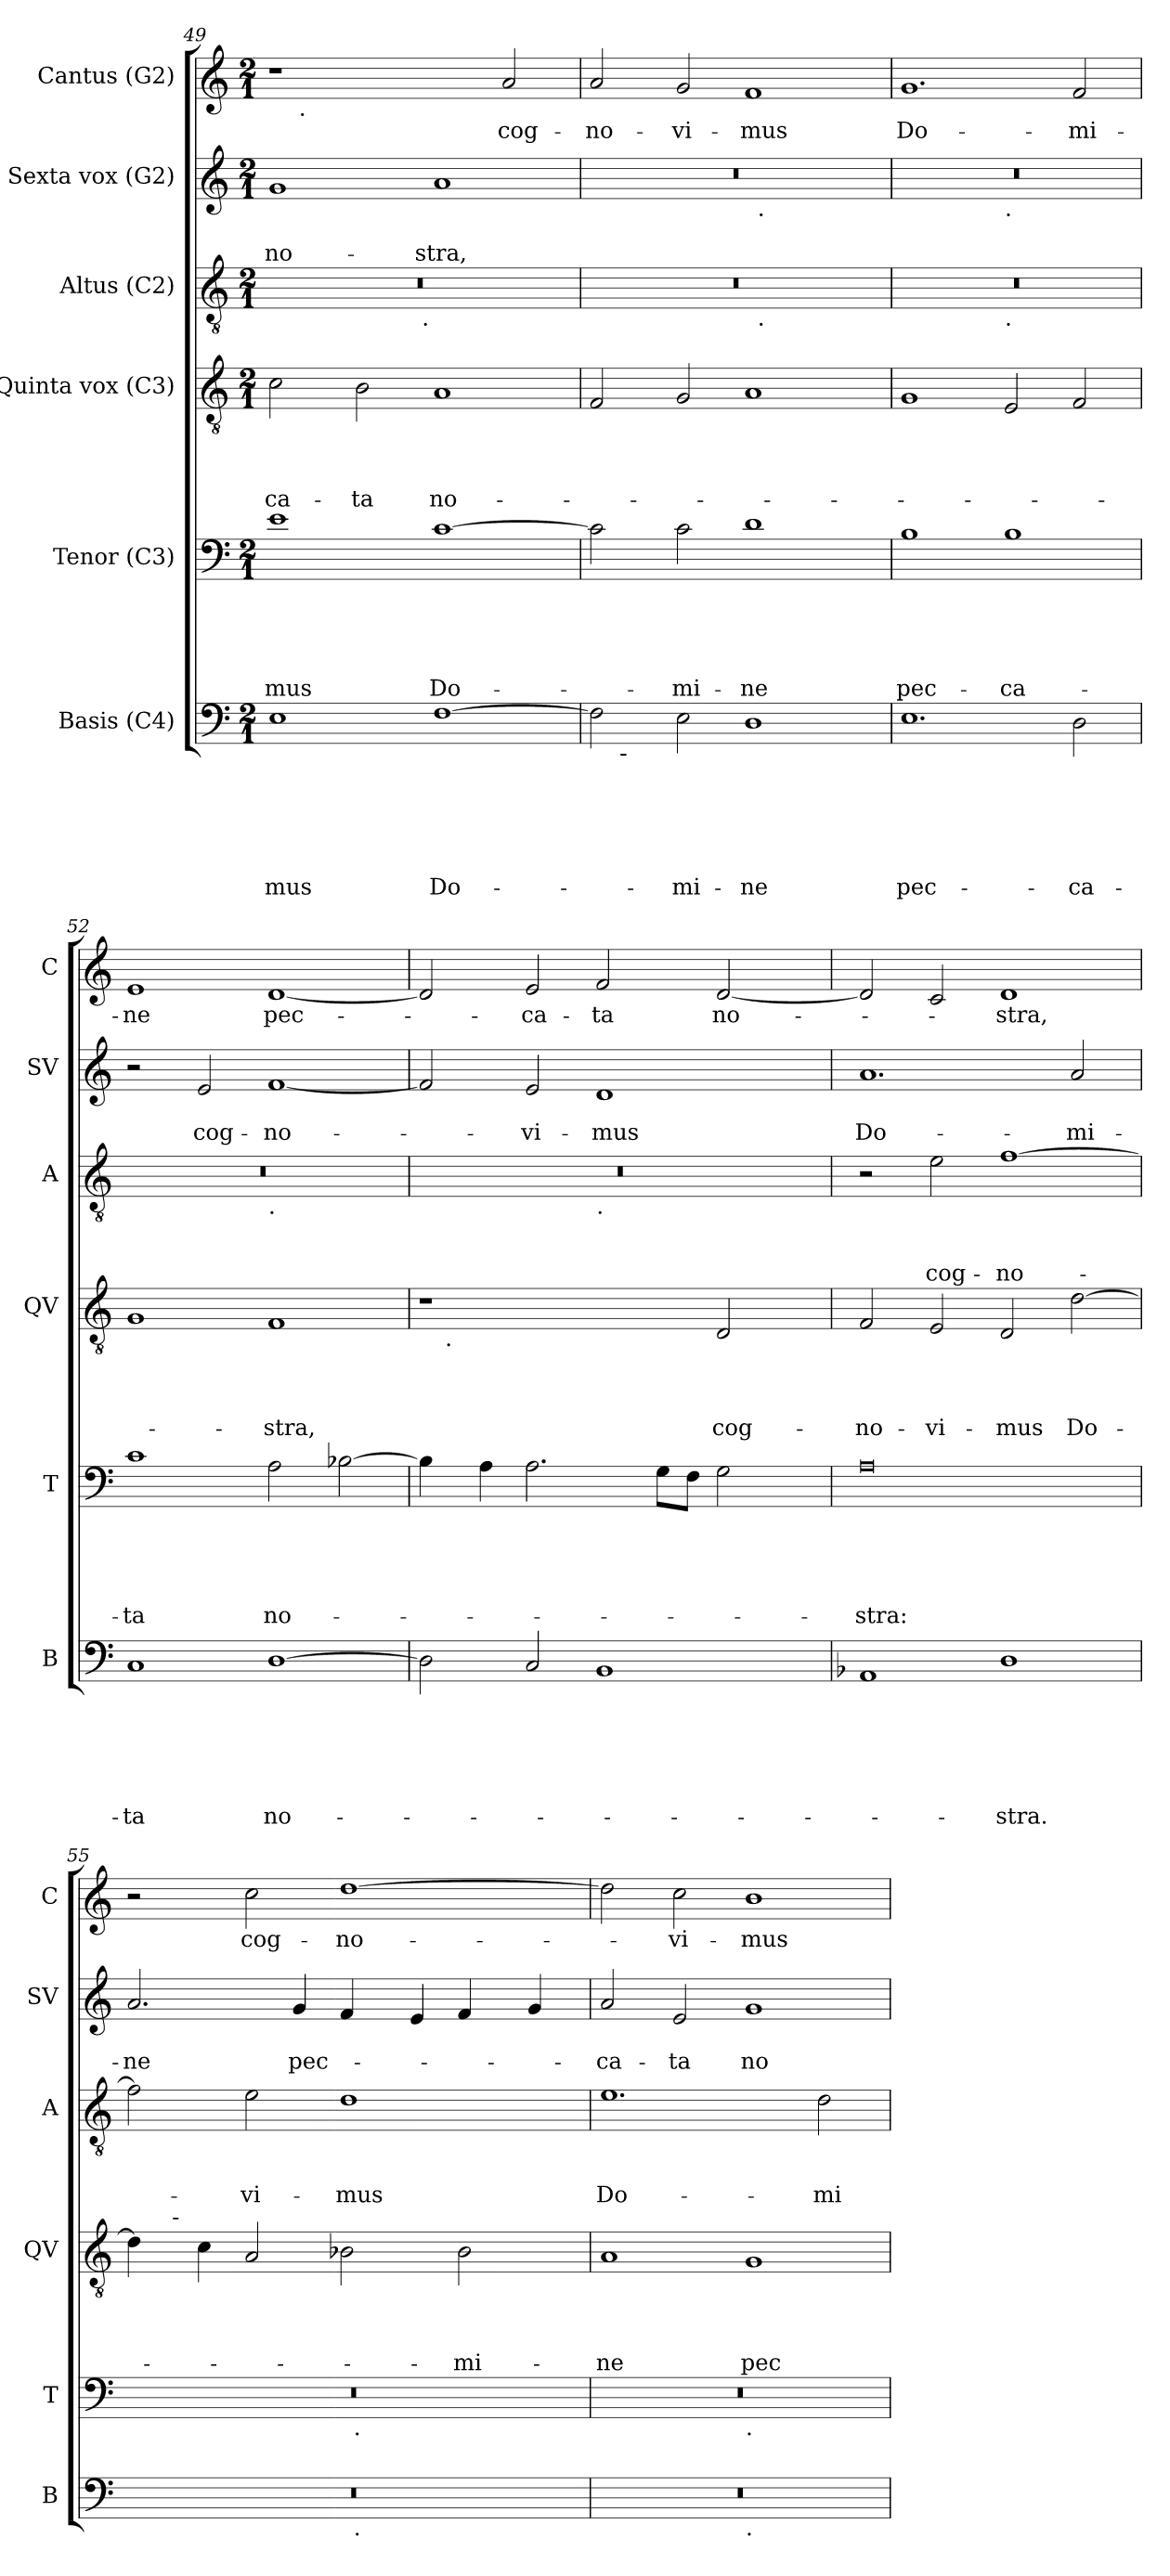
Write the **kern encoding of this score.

**kern	**text	**text	**text	**text	**text	**text	**kern	**text	**text	**text	**text	**text	**kern	**text	**text	**text	**text	**kern	**text	**text	**text	**kern	**text	**text	**kern	**text
*part6	*part6	*part6	*part6	*part6	*part6	*part6	*part5	*part5	*part5	*part5	*part5	*part5	*part4	*part4	*part4	*part4	*part4	*part3	*part3	*part3	*part3	*part2	*part2	*part2	*part1	*part1
*staff6	*staff6	*staff6	*staff6	*staff6	*staff6	*staff6	*staff5	*staff5	*staff5	*staff5	*staff5	*staff5	*staff4	*staff4	*staff4	*staff4	*staff4	*staff3	*staff3	*staff3	*staff3	*staff2	*staff2	*staff2	*staff1	*staff1
*I"Basis (C4)	*	*	*	*	*	*	*I"Tenor (C3)	*	*	*	*	*	*I"Quinta vox (C3)	*	*	*	*	*I"Altus (C2)	*	*	*	*I"Sexta vox (G2)	*	*	*I"Cantus (G2)	*
*I'B	*	*	*	*	*	*	*I'T	*	*	*	*	*	*I'QV	*	*	*	*	*I'A	*	*	*	*I'SV	*	*	*I'C	*
*clefF4	*	*	*	*	*	*	*clefF4	*	*	*	*	*	*clefGv2	*	*	*	*	*clefGv2	*	*	*	*clefG2	*	*	*clefG2	*
*k[]	*	*	*	*	*	*	*k[]	*	*	*	*	*	*k[]	*	*	*	*	*k[]	*	*	*	*k[]	*	*	*k[]	*
*C:	*	*	*	*	*	*	*C:	*	*	*	*	*	*C:	*	*	*	*	*C:	*	*	*	*C:	*	*	*C:	*
*M2/1	*	*	*	*	*	*	*M2/1	*	*	*	*	*	*M2/1	*	*	*	*	*M2/1	*	*	*	*M2/1	*	*	*M2/1	*
=49	=49	=49	=49	=49	=49	=49	=49	=49	=49	=49	=49	=49	=49	=49	=49	=49	=49	=49	=49	=49	=49	=49	=49	=49	=49	=49
!	!	!	!	!	!	!LO:LY:b	!	!	!	!	!	!LO:LY:b	!	!	!	!	!LO:LY:b	!	!	!	!	!	!	!LO:LY:b	!	!
*	*	*	*	*	*	*	*	*	*	*	*	*	*	*	*	*	*	*^	*	*	*	*	*	*	*^	*
1E	.	.	.	.	.	-mus	1e	.	.	.	.	-mus	2c\	.	.	.	-ca-	0r	2ryy	.	.	.	1g	.	no-	1r	8ryy	.
!	!	!	!	!	!	!	!	!	!	!	!	!	!	!	!	!	!	!	!	!	!	!	!	!	!	!	!LO:TX:b:t=.	!
.	.	.	.	.	.	.	.	.	.	.	.	.	.	.	.	.	.	.	.	.	.	.	.	.	.	.	1...ryy	.
!	!	!	!	!	!	!	!	!	!	!	!	!	!	!	!	!	!LO:LY:b	!	!	!	!	!	!	!	!	!	!	!
.	.	.	.	.	.	.	.	.	.	.	.	.	2B\	.	.	.	-ta	.	4...ryy	.	.	.	.	.	.	.	.	.
!	!	!	!	!	!	!	!	!	!	!	!	!	!	!	!	!	!	!	!LO:TX:b:t=.	!	!	!	!	!	!	!	!	!
.	.	.	.	.	.	.	.	.	.	.	.	.	.	.	.	.	.	.	1ryy	.	.	.	.	.	.	.	.	.
!	!	!	!	!	!	!LO:LY:b	!	!	!	!	!	!LO:LY:b	!	!	!	!	!LO:LY:b	!	!	!	!	!	!	!	!LO:LY:b	!	!	!
[<1F	.	.	.	.	.	Do-	[<1c	.	.	.	.	Do-	1A	.	.	.	no-	.	.	.	.	.	1a	.	-stra,	2ryy	.	.
!	!	!	!	!	!	!	!	!	!	!	!	!	!	!	!	!	!	!	!	!	!	!	!	!	!	!	!	!LO:LY:b
.	.	.	.	.	.	.	.	.	.	.	.	.	.	.	.	.	.	.	.	.	.	.	.	.	.	2a/	.	cog-
.	.	.	.	.	.	.	.	.	.	.	.	.	.	.	.	.	.	.	32ryy	.	.	.	.	.	.	.	.	.
!!LO:LB:g=z
=50	=50	=50	=50	=50	=50	=50	=50	=50	=50	=50	=50	=50	=50	=50	=50	=50	=50	=50	=50	=50	=50	=50	=50	=50	=50	=50	=50	=50
!	!	!	!	!	!	!	!	!	!	!	!	!	!	!	!	!	!	!	!	!	!	!	!	!	!	!	!	!LO:LY:b
*^	*	*	*	*	*	*	*	*	*	*	*	*	*	*	*	*	*	*	*	*	*	*	*^	*	*	*v	*v	*
2F\]	8ryy	.	.	.	.	.	.	2c\]	.	.	.	.	.	2F/	.	.	.	.	0r	1ryy	.	.	.	0r	1ryy	.	.	2a/	-no-
!	!LO:TX:b:t=-	!	!	!	!	!	!	!	!	!	!	!	!	!	!	!	!	!	!	!	!	!	!	!	!	!	!	!	!
.	1...ryy	.	.	.	.	.	.	.	.	.	.	.	.	.	.	.	.	.	.	.	.	.	.	.	.	.	.	.	.
!	!	!	!	!	!	!	!LO:LY:b	!	!	!	!	!	!LO:LY:b	!	!	!	!	!	!	!	!	!	!	!	!	!	!	!	!LO:LY:b
2E\	.	.	.	.	.	.	-mi-	2c\	.	.	.	.	-mi-	2G/	.	.	.	.	.	.	.	.	.	.	.	.	.	2g/	-vi-
!	!	!	!	!	!	!	!LO:LY:b	!	!	!	!	!	!LO:LY:b	!	!	!	!	!	!	!	!	!	!	!	!	!	!	!	!LO:LY:b
1D	.	.	.	.	.	.	-ne	1d	.	.	.	.	-ne	1A	.	.	.	.	.	32ryy	.	.	.	.	32ryy	.	.	1f	-mus
!	!	!	!	!	!	!	!	!	!	!	!	!	!	!	!	!	!	!	!	!	!	!	!	!	!LO:TX:b:t=.	!	!	!	!
!	!	!	!	!	!	!	!	!	!	!	!	!	!	!	!	!	!	!	!	!LO:TX:b:t=.	!	!	!	!	!	!	!	!	!
.	.	.	.	.	.	.	.	.	.	.	.	.	.	.	.	.	.	.	.	2ryy	.	.	.	.	2ryy	.	.	.	.
.	.	.	.	.	.	.	.	.	.	.	.	.	.	.	.	.	.	.	.	4...ryy	.	.	.	.	4...ryy	.	.	.	.
=51	=51	=51	=51	=51	=51	=51	=51	=51	=51	=51	=51	=51	=51	=51	=51	=51	=51	=51	=51	=51	=51	=51	=51	=51	=51	=51	=51	=51	=51
!	!	!	!	!	!	!	!LO:LY:b	!	!	!	!	!	!LO:LY:b	!	!	!	!	!	!	!	!	!	!	!	!	!	!	!	!LO:LY:b
*v	*v	*	*	*	*	*	*	*	*	*	*	*	*	*	*	*	*	*	*	*	*	*	*	*	*	*	*	*	*
1.E	.	.	.	.	.	pec-	1B	.	.	.	.	pec-	1G	.	.	.	.	0r	1ryy	.	.	.	0r	1ryy	.	.	1.g	Do-
!	!	!	!	!	!	!	!	!	!	!	!	!	!	!	!	!	!	!	!	!	!	!	!	!LO:TX:b:t=.	!	!	!	!
!	!	!	!	!	!	!	!	!	!	!	!	!	!	!	!	!	!	!	!LO:TX:b:t=.	!	!	!	!	!	!	!	!	!
!	!	!	!	!	!	!	!	!	!	!	!	!LO:LY:b	!	!	!	!	!	!	!	!	!	!	!	!	!	!	!	!
.	.	.	.	.	.	.	1B	.	.	.	.	-ca-	2E/	.	.	.	.	.	1ryy	.	.	.	.	1ryy	.	.	.	.
!	!	!	!	!	!	!LO:LY:b	!	!	!	!	!	!	!	!	!	!	!	!	!	!	!	!	!	!	!	!	!	!LO:LY:b
2D\	.	.	.	.	.	-ca-	.	.	.	.	.	.	2F/	.	.	.	.	.	.	.	.	.	.	.	.	.	2f/	-mi-
=52	=52	=52	=52	=52	=52	=52	=52	=52	=52	=52	=52	=52	=52	=52	=52	=52	=52	=52	=52	=52	=52	=52	=52	=52	=52	=52	=52	=52
!	!	!	!	!	!	!LO:LY:b	!	!	!	!	!	!LO:LY:b	!	!	!	!	!	!	!	!	!	!	!	!	!	!	!	!LO:LY:b
*	*	*	*	*	*	*	*	*	*	*	*	*	*	*	*	*	*	*	*	*	*	*	*v	*v	*	*	*	*
1C	.	.	.	.	.	-ta	1c	.	.	.	.	-ta	1G	.	.	.	.	0r	1ryy	.	.	.	2r	.	.	1e	-ne
!	!	!	!	!	!	!	!	!	!	!	!	!	!	!	!	!	!	!	!	!	!	!	!	!	!LO:LY:b	!	!
.	.	.	.	.	.	.	.	.	.	.	.	.	.	.	.	.	.	.	.	.	.	.	2e/	.	cog-	.	.
!	!	!	!	!	!	!	!	!	!	!	!	!	!	!	!	!	!	!	!LO:TX:b:t=.	!	!	!	!	!	!	!	!
!	!	!	!	!	!	!LO:LY:b	!	!	!	!	!	!LO:LY:b	!	!	!	!	!LO:LY:b	!	!	!	!	!	!	!	!LO:LY:b	!	!LO:LY:b
[>1D	.	.	.	.	.	no-	2A\	.	.	.	.	no-	1F	.	.	.	-stra,	.	1ryy	.	.	.	[<1f	.	-no-	[<1d	pec-
.	.	.	.	.	.	.	[>2B-X\	.	.	.	.	.	.	.	.	.	.	.	.	.	.	.	.	.	.	.	.
=53	=53	=53	=53	=53	=53	=53	=53	=53	=53	=53	=53	=53	=53	=53	=53	=53	=53	=53	=53	=53	=53	=53	=53	=53	=53	=53	=53
*	*	*	*	*	*	*	*	*	*	*	*	*	*^	*	*	*	*	*	*	*	*	*	*	*	*	*	*
2D\]	.	.	.	.	.	.	4B-\]	.	.	.	.	.	1r	16.ryy	.	.	.	.	0r	1ryy	.	.	.	2f/]	.	.	2d/]	.
!	!	!	!	!	!	!	!	!	!	!	!	!	!	!LO:TX:b:t=.	!	!	!	!	!	!	!	!	!	!	!	!	!	!
.	.	.	.	.	.	.	.	.	.	.	.	.	.	1ryy	.	.	.	.	.	.	.	.	.	.	.	.	.	.
.	.	.	.	.	.	.	4A\	.	.	.	.	.	.	.	.	.	.	.	.	.	.	.	.	.	.	.	.	.
!	!	!	!	!	!	!	!	!	!	!	!	!	!	!	!	!	!	!	!	!	!	!	!	!	!	!LO:LY:b	!	!LO:LY:b
2C/	.	.	.	.	.	.	2.A\	.	.	.	.	.	.	.	.	.	.	.	.	.	.	.	.	2e/	.	-vi-	2e/	-ca-
!	!	!	!	!	!	!	!	!	!	!	!	!	!	!	!	!	!	!	!	!LO:TX:b:t=.	!	!	!	!	!	!	!	!
!	!	!	!	!	!	!	!	!	!	!	!	!	!	!	!	!	!	!	!	!	!	!	!	!	!	!LO:LY:b	!	!LO:LY:b
1BB	.	.	.	.	.	.	.	.	.	.	.	.	2ryy	.	.	.	.	.	.	1ryy	.	.	.	1d	.	-mus	2f/	-ta
.	.	.	.	.	.	.	.	.	.	.	.	.	.	2ryy	.	.	.	.	.	.	.	.	.	.	.	.	.	.
.	.	.	.	.	.	.	8G\L	.	.	.	.	.	.	.	.	.	.	.	.	.	.	.	.	.	.	.	.	.
.	.	.	.	.	.	.	8F\J	.	.	.	.	.	.	.	.	.	.	.	.	.	.	.	.	.	.	.	.	.
!	!	!	!	!	!	!	!	!	!	!	!	!	!	!	!	!	!	!LO:LY:b	!	!	!	!	!	!	!	!	!	!LO:LY:b
.	.	.	.	.	.	.	2G\	.	.	.	.	.	2D/	.	.	.	.	cog-	.	.	.	.	.	.	.	.	[<2d/	no-
.	.	.	.	.	.	.	.	.	.	.	.	.	.	4ryy	.	.	.	.	.	.	.	.	.	.	.	.	.	.
.	.	.	.	.	.	.	.	.	.	.	.	.	.	8ryy	.	.	.	.	.	.	.	.	.	.	.	.	.	.
.	.	.	.	.	.	.	.	.	.	.	.	.	.	32ryy	.	.	.	.	.	.	.	.	.	.	.	.	.	.
*	*	*	*	*	*	*	*	*	*	*	*	*	*v	*v	*	*	*	*	*	*	*	*	*	*	*	*	*	*
*	*	*	*	*	*	*	*	*	*	*	*	*	*	*	*	*	*	*v	*v	*	*	*	*	*	*	*	*
=54	=54	=54	=54	=54	=54	=54	=54	=54	=54	=54	=54	=54	=54	=54	=54	=54	=54	=54	=54	=54	=54	=54	=54	=54	=54	=54
*k[b-]	*	*	*	*	*	*	*	*	*	*	*	*	*	*	*	*	*	*	*	*	*	*	*	*	*	*
*F:	*	*	*	*	*	*	*	*	*	*	*	*	*	*	*	*	*	*	*	*	*	*	*	*	*	*
*	*	*	*	*	*	*	*	*	*	*	*	*	*^	*	*	*	*	*^	*	*	*	*	*	*	*	*
!	!	!	!	!	!	!	!	!	!	!	!	!LO:LY:b	!	!	!	!	!	!LO:LY:b	!	!	!	!	!	!	!	!LO:LY:b	!	!
*	*	*	*	*	*	*	*	*	*	*	*	*	*v	*v	*	*	*	*	*	*	*	*	*	*	*	*	*	*
*	*	*	*	*	*	*	*	*	*	*	*	*	*	*	*	*	*	*v	*v	*	*	*	*	*	*	*	*
1AA	.	.	.	.	.	.	0A	.	.	.	.	-stra:	2F/	.	.	.	-no-	2r	.	.	.	1.a	.	Do-	2d/]	.
!	!	!	!	!	!	!	!	!	!	!	!	!	!	!	!	!	!LO:LY:b	!	!	!	!LO:LY:b	!	!	!	!	!
.	.	.	.	.	.	.	.	.	.	.	.	.	2E/	.	.	.	-vi-	2e\	.	.	cog-	.	.	.	2c/	.
!	!	!	!	!	!	!LO:LY:b	!	!	!	!	!	!	!	!	!	!	!LO:LY:b	!	!	!	!LO:LY:b	!	!	!	!	!LO:LY:b
1D	.	.	.	.	.	-stra.	.	.	.	.	.	.	2D/	.	.	.	-mus	[<1f	.	.	-no-	.	.	.	1d	-stra,
!	!	!	!	!	!	!	!	!	!	!	!	!	!	!	!	!	!LO:LY:b	!	!	!	!	!	!	!LO:LY:b	!	!
.	.	.	.	.	.	.	.	.	.	.	.	.	[<2d\	.	.	.	Do-	.	.	.	.	2a/	.	-mi-	.	.
!!LO:LB:g=z
=55	=55	=55	=55	=55	=55	=55	=55	=55	=55	=55	=55	=55	=55	=55	=55	=55	=55	=55	=55	=55	=55	=55	=55	=55	=55	=55
*k[]	*	*	*	*	*	*	*	*	*	*	*	*	*	*	*	*	*	*	*	*	*	*	*	*	*	*
*C:	*	*	*	*	*	*	*	*	*	*	*	*	*	*	*	*	*	*	*	*	*	*	*	*	*	*
!	!	!	!	!	!	!	!	!	!	!	!	!	!	!	!	!	!	!	!	!	!	!	!	!LO:LY:b	!	!
*^	*	*	*	*	*	*	*^	*	*	*	*	*	*^	*	*	*	*	*	*	*	*	*	*	*	*	*
0r	1ryy	.	.	.	.	.	.	0r	1ryy	.	.	.	.	.	4d\]	8ryy	.	.	.	.	2f\]	.	.	.	2.a/	.	-ne	2r	.
.	.	.	.	.	.	.	.	.	.	.	.	.	.	.	.	32ryy	.	.	.	.	.	.	.	.	.	.	.	.	.
!	!	!	!	!	!	!	!	!	!	!	!	!	!	!	!	!LO:TX:a:t=-	!	!	!	!	!	!	!	!	!	!	!	!	!
.	.	.	.	.	.	.	.	.	.	.	.	.	.	.	.	1ryy	.	.	.	.	.	.	.	.	.	.	.	.	.
.	.	.	.	.	.	.	.	.	.	.	.	.	.	.	4c\	.	.	.	.	.	.	.	.	.	.	.	.	.	.
!	!	!	!	!	!	!	!	!	!	!	!	!	!	!	!	!	!	!	!	!	!	!	!	!LO:LY:b	!	!	!	!	!LO:LY:b
.	.	.	.	.	.	.	.	.	.	.	.	.	.	.	2A/	.	.	.	.	.	2e\	.	.	-vi-	.	.	.	2cc\	cog-
!	!	!	!	!	!	!	!	!	!	!	!	!	!	!	!	!	!	!	!	!	!	!	!	!	!	!	!LO:LY:b	!	!
.	.	.	.	.	.	.	.	.	.	.	.	.	.	.	.	.	.	.	.	.	.	.	.	.	4g/	.	pec-	.	.
!	!	!	!	!	!	!	!	!	!	!	!	!	!	!	!	!	!	!	!	!	!	!	!	!LO:LY:b	!	!	!	!	!LO:LY:b
.	32ryy	.	.	.	.	.	.	.	32ryy	.	.	.	.	.	2B-X\	.	.	.	.	.	1d	.	.	-mus	4f/	.	.	[>1dd	-no-
!	!	!	!	!	!	!	!	!	!LO:TX:b:t=.	!	!	!	!	!	!	!	!	!	!	!	!	!	!	!	!	!	!	!	!
!	!LO:TX:b:t=.	!	!	!	!	!	!	!	!	!	!	!	!	!	!	!	!	!	!	!	!	!	!	!	!	!	!	!	!
.	2ryy	.	.	.	.	.	.	.	2ryy	.	.	.	.	.	.	.	.	.	.	.	.	.	.	.	.	.	.	.	.
.	.	.	.	.	.	.	.	.	.	.	.	.	.	.	.	2ryy	.	.	.	.	.	.	.	.	.	.	.	.	.
.	.	.	.	.	.	.	.	.	.	.	.	.	.	.	.	.	.	.	.	.	.	.	.	.	4e/	.	.	.	.
!	!	!	!	!	!	!	!	!	!	!	!	!	!	!	!	!	!	!	!	!LO:LY:b	!	!	!	!	!	!	!	!	!
.	.	.	.	.	.	.	.	.	.	.	.	.	.	.	2B-\	.	.	.	.	-mi-	.	.	.	.	4f/	.	.	.	.
.	4...ryy	.	.	.	.	.	.	.	4...ryy	.	.	.	.	.	.	.	.	.	.	.	.	.	.	.	.	.	.	.	.
.	.	.	.	.	.	.	.	.	.	.	.	.	.	.	.	4ryy	.	.	.	.	.	.	.	.	.	.	.	.	.
.	.	.	.	.	.	.	.	.	.	.	.	.	.	.	.	.	.	.	.	.	.	.	.	.	4g/	.	.	.	.
.	.	.	.	.	.	.	.	.	.	.	.	.	.	.	.	16.ryy	.	.	.	.	.	.	.	.	.	.	.	.	.
=56	=56	=56	=56	=56	=56	=56	=56	=56	=56	=56	=56	=56	=56	=56	=56	=56	=56	=56	=56	=56	=56	=56	=56	=56	=56	=56	=56	=56	=56
!	!	!	!	!	!	!	!	!	!	!	!	!	!	!	!	!	!	!	!	!LO:LY:b	!	!	!	!LO:LY:b	!	!	!LO:LY:b	!	!
*	*	*	*	*	*	*	*	*	*	*	*	*	*	*	*v	*v	*	*	*	*	*	*	*	*	*	*	*	*	*
0r	1ryy	.	.	.	.	.	.	0r	1ryy	.	.	.	.	.	1A	.	.	.	-ne	1.e	.	.	Do-	2a/	.	-ca-	2dd\]	.
!	!	!	!	!	!	!	!	!	!	!	!	!	!	!	!	!	!	!	!	!	!	!	!	!	!	!LO:LY:b	!	!LO:LY:b
.	.	.	.	.	.	.	.	.	.	.	.	.	.	.	.	.	.	.	.	.	.	.	.	2e/	.	-ta	2cc\	-vi-
!	!	!	!	!	!	!	!	!	!LO:TX:b:t=.	!	!	!	!	!	!	!	!	!	!	!	!	!	!	!	!	!	!	!
!	!LO:TX:b:t=.	!	!	!	!	!	!	!	!	!	!	!	!	!	!	!	!	!	!	!	!	!	!	!	!	!	!	!
!	!	!	!	!	!	!	!	!	!	!	!	!	!	!	!	!	!	!	!LO:LY:b	!	!	!	!	!	!	!LO:LY:b	!	!LO:LY:b
.	1ryy	.	.	.	.	.	.	.	1ryy	.	.	.	.	.	1G	.	.	.	pec-	.	.	.	.	1g	.	no-	1b	-mus
!	!	!	!	!	!	!	!	!	!	!	!	!	!	!	!	!	!	!	!	!	!	!	!LO:LY:b	!	!	!	!	!
.	.	.	.	.	.	.	.	.	.	.	.	.	.	.	.	.	.	.	.	2d\	.	.	-mi-	.	.	.	.	.
*v	*v	*	*	*	*	*	*	*	*	*	*	*	*	*	*	*	*	*	*	*	*	*	*	*	*	*	*	*
*	*	*	*	*	*	*	*v	*v	*	*	*	*	*	*	*	*	*	*	*	*	*	*	*	*	*	*	*
=	=	=	=	=	=	=	=	=	=	=	=	=	=	=	=	=	=	=	=	=	=	=	=	=	=	=
*-	*-	*-	*-	*-	*-	*-	*-	*-	*-	*-	*-	*-	*-	*-	*-	*-	*-	*-	*-	*-	*-	*-	*-	*-	*-	*-
